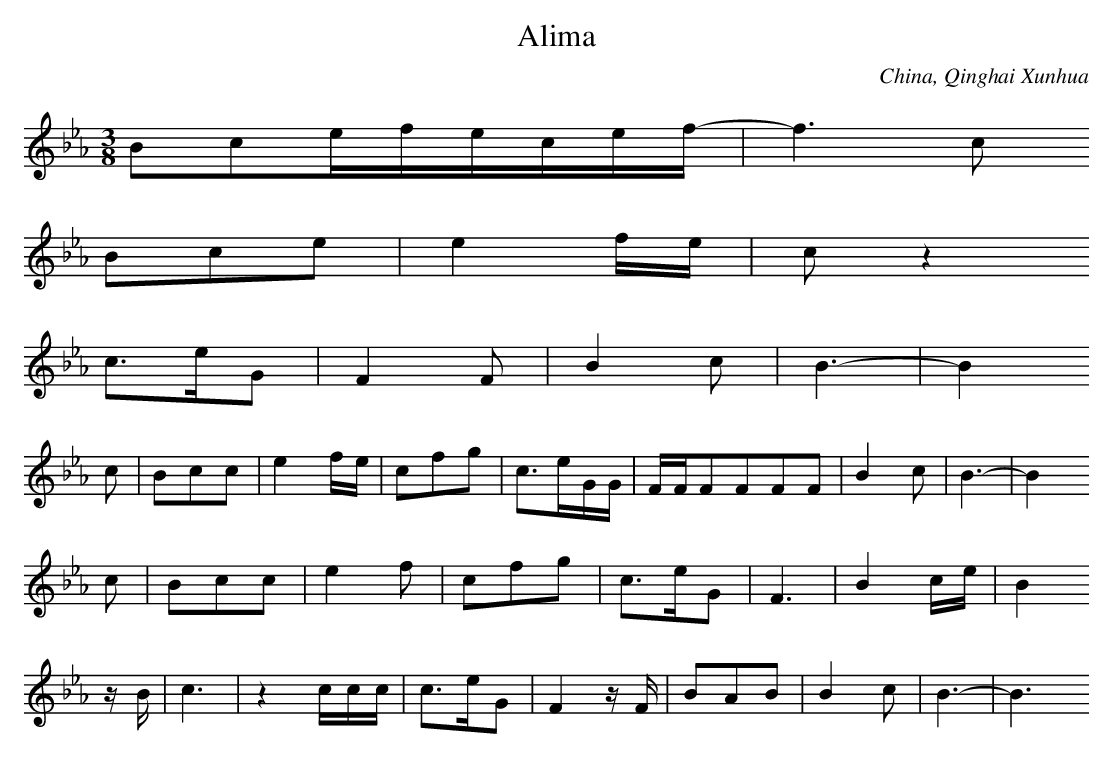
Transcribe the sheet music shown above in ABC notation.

X:1
T: Alima
O: China, Qinghai Xunhua
M: 3/8
L: 1/16
K: Eb
B2c2efecef- | f6c2
B2c2e2 | e4fe | c2z4
c3eG2 | F4F2 | B4c2 | B6- | B4
c2 | B2c2c2 | e4fe | c2f2g2 | c3eGG | FFF2F2F2F2 | B4c2 | B6- | B4
c2 | B2c2c2 | e4f2 | c2f2g2 | c3eG2 | F6 | B4ce | B4
zB | c6 | z4ccc | c3eG2 | F4zF | B2A2B2 | B4c2 | B6- | B6
